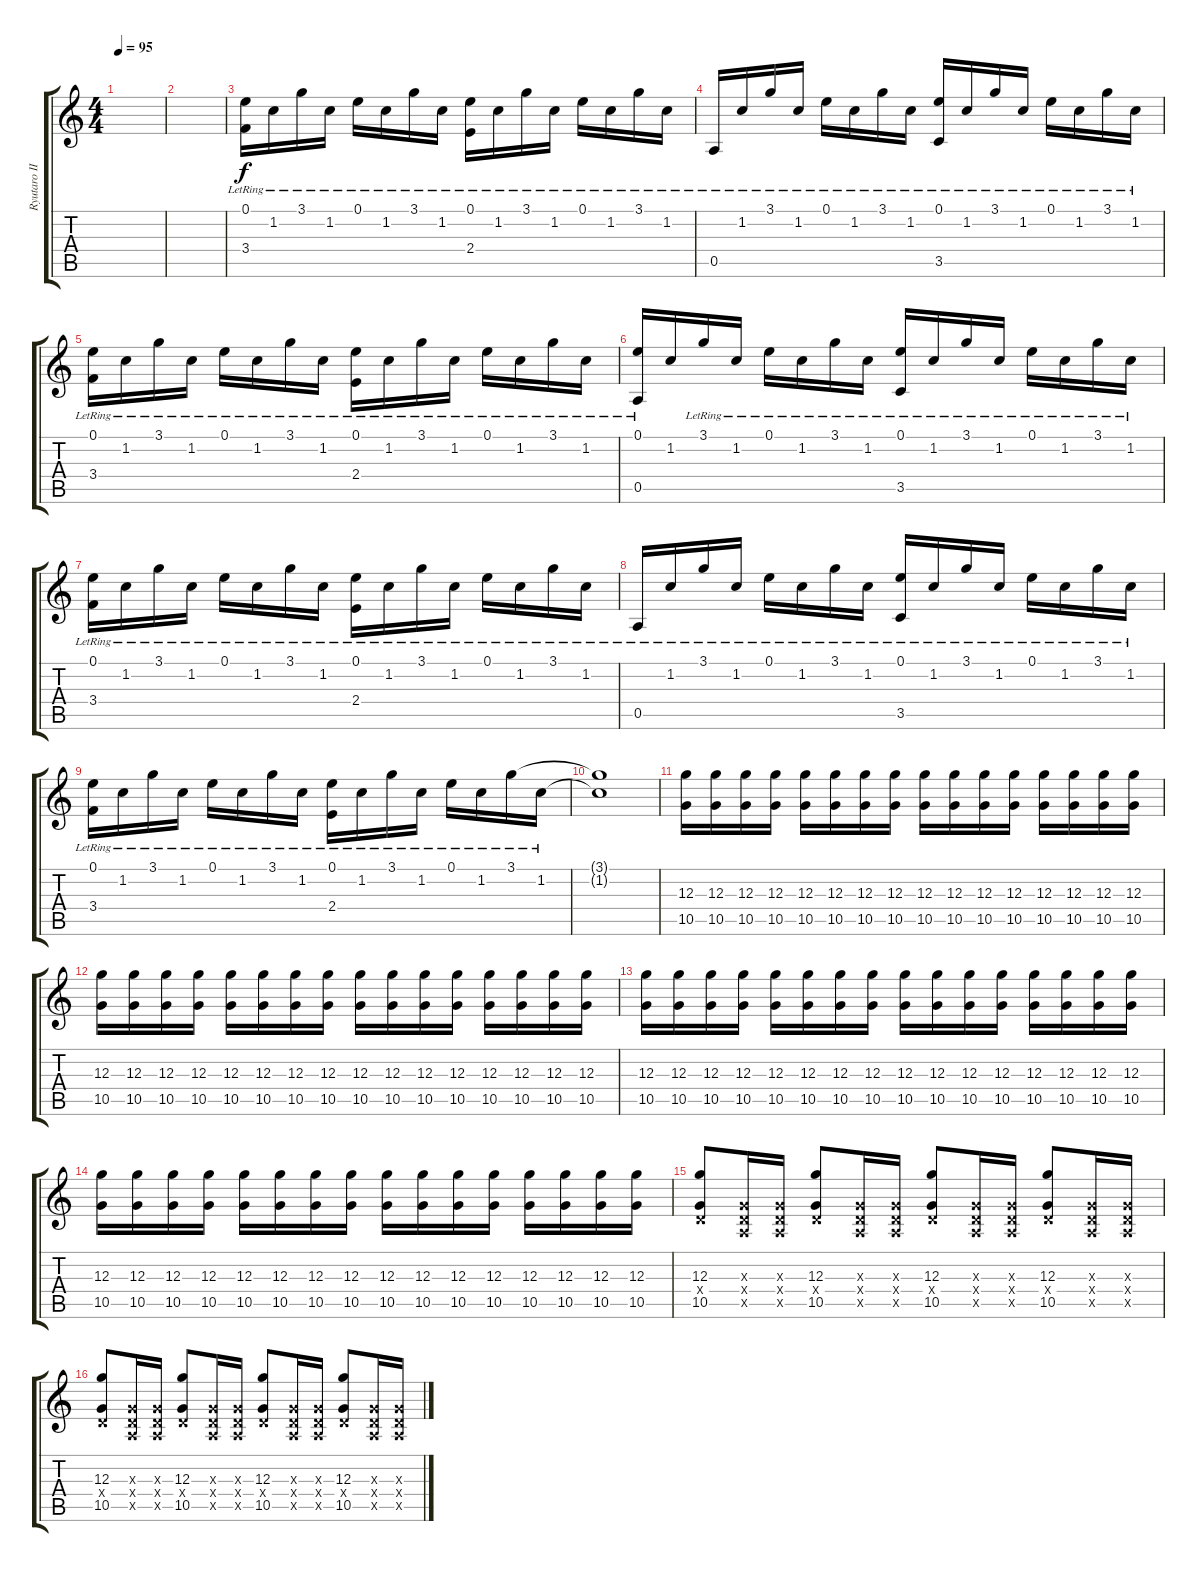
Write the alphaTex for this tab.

\track ("Ryutaro II" "Ryutaro II") {instrument electricguitarclean}
\staff {score tabs}
\tuning (E4 B3 G3 D3 A2 E2) {hide}
\ts (4 4)
\tempo 95
\clef g2
\ks c
|
|
(0.1 3.4{lr}).16{volume 16 instrument electricguitarclean} 1.2{lr}.16 3.1{lr}.16 1.2{lr}.16 0.1{lr}.16 1.2{lr}.16 3.1{lr}.16 1.2{lr}.16 (0.1{lr} 2.4{lr}).16 1.2{lr}.16 3.1{lr}.16 1.2{lr}.16 0.1{lr}.16 1.2{lr}.16 3.1{lr}.16 1.2{lr}.16 |
0.5{lr}.16 1.2{lr}.16 3.1{lr}.16 1.2{lr}.16 0.1{lr}.16 1.2{lr}.16 3.1{lr}.16 1.2{lr}.16 (0.1{lr} 3.5{lr}).16 1.2{lr}.16 3.1{lr}.16 1.2{lr}.16 0.1{lr}.16 1.2{lr}.16 3.1{lr}.16 1.2{lr}.16 |
(0.1 3.4{lr}).16 1.2{lr}.16 3.1{lr}.16 1.2{lr}.16 0.1{lr}.16 1.2{lr}.16 3.1{lr}.16 1.2{lr}.16 (0.1{lr} 2.4{lr}).16 1.2{lr}.16 3.1{lr}.16 1.2{lr}.16 0.1{lr}.16 1.2{lr}.16 3.1{lr}.16 1.2{lr}.16 |
(0.1 0.5{lr}).16 1.2.16 3.1{lr}.16 1.2{lr}.16 0.1{lr}.16 1.2{lr}.16 3.1{lr}.16 1.2{lr}.16 (0.1{lr} 3.5{lr}).16 1.2{lr}.16 3.1{lr}.16 1.2{lr}.16 0.1{lr}.16 1.2{lr}.16 3.1{lr}.16 1.2{lr}.16 |
(0.1 3.4{lr}).16 1.2{lr}.16 3.1{lr}.16 1.2{lr}.16 0.1{lr}.16 1.2{lr}.16 3.1{lr}.16 1.2{lr}.16 (0.1{lr} 2.4{lr}).16 1.2{lr}.16 3.1{lr}.16 1.2{lr}.16 0.1{lr}.16 1.2{lr}.16 3.1{lr}.16 1.2{lr}.16 |
0.5{lr}.16 1.2{lr}.16 3.1{lr}.16 1.2{lr}.16 0.1{lr}.16 1.2{lr}.16 3.1{lr}.16 1.2{lr}.16 (0.1{lr} 3.5{lr}).16 1.2{lr}.16 3.1{lr}.16 1.2{lr}.16 0.1{lr}.16 1.2{lr}.16 3.1{lr}.16 1.2{lr}.16 |
(0.1 3.4{lr}).16 1.2{lr}.16 3.1{lr}.16 1.2{lr}.16 0.1{lr}.16 1.2{lr}.16 3.1{lr}.16 1.2{lr}.16 (0.1{lr} 2.4{lr}).16 1.2{lr}.16 3.1{lr}.16 1.2{lr}.16 0.1{lr}.16 1.2{lr}.16 3.1{lr}.16 1.2{lr}.16 |
(3.1{t} 1.2{t}).1 |
(12.3 10.5).16{volume 13 instrument overdrivenguitar} (12.3 10.5).16 (12.3 10.5).16 (12.3 10.5).16 (12.3 10.5).16 (12.3 10.5).16 (12.3 10.5).16 (12.3 10.5).16 (12.3 10.5).16 (12.3 10.5).16 (12.3 10.5).16 (12.3 10.5).16 (12.3 10.5).16 (12.3 10.5).16 (12.3 10.5).16 (12.3 10.5).16 |
(12.3 10.5).16 (12.3 10.5).16 (12.3 10.5).16 (12.3 10.5).16 (12.3 10.5).16 (12.3 10.5).16 (12.3 10.5).16 (12.3 10.5).16 (12.3 10.5).16 (12.3 10.5).16 (12.3 10.5).16 (12.3 10.5).16 (12.3 10.5).16 (12.3 10.5).16 (12.3 10.5).16 (12.3 10.5).16 |
(12.3 10.5).16 (12.3 10.5).16 (12.3 10.5).16 (12.3 10.5).16 (12.3 10.5).16 (12.3 10.5).16 (12.3 10.5).16 (12.3 10.5).16 (12.3 10.5).16 (12.3 10.5).16 (12.3 10.5).16 (12.3 10.5).16 (12.3 10.5).16 (12.3 10.5).16 (12.3 10.5).16 (12.3 10.5).16 |
(12.3 10.5).16 (12.3 10.5).16 (12.3 10.5).16 (12.3 10.5).16 (12.3 10.5).16 (12.3 10.5).16 (12.3 10.5).16 (12.3 10.5).16 (12.3 10.5).16 (12.3 10.5).16 (12.3 10.5).16 (12.3 10.5).16 (12.3 10.5).16 (12.3 10.5).16 (12.3 10.5).16 (12.3 10.5).16 |
(12.3 0.4{x} 10.5).8 (0.3{x} 0.4{x} 0.5{x}).16 (0.3{x} 0.4{x} 0.5{x}).16 (12.3 0.4{x} 10.5).8 (0.3{x} 0.4{x} 0.5{x}).16 (0.3{x} 0.4{x} 0.5{x}).16 (12.3 0.4{x} 10.5).8 (0.3{x} 0.4{x} 0.5{x}).16 (0.3{x} 0.4{x} 0.5{x}).16 (12.3 0.4{x} 10.5).8 (0.3{x} 0.4{x} 0.5{x}).16 (0.3{x} 0.4{x} 0.5{x}).16 |
(12.3 0.4{x} 10.5).8 (0.3{x} 0.4{x} 0.5{x}).16 (0.3{x} 0.4{x} 0.5{x}).16 (12.3 0.4{x} 10.5).8 (0.3{x} 0.4{x} 0.5{x}).16 (0.3{x} 0.4{x} 0.5{x}).16 (12.3 0.4{x} 10.5).8 (0.3{x} 0.4{x} 0.5{x}).16 (0.3{x} 0.4{x} 0.5{x}).16 (12.3 0.4{x} 10.5).8 (0.3{x} 0.4{x} 0.5{x}).16 (0.3{x} 0.4{x} 0.5{x}).16
